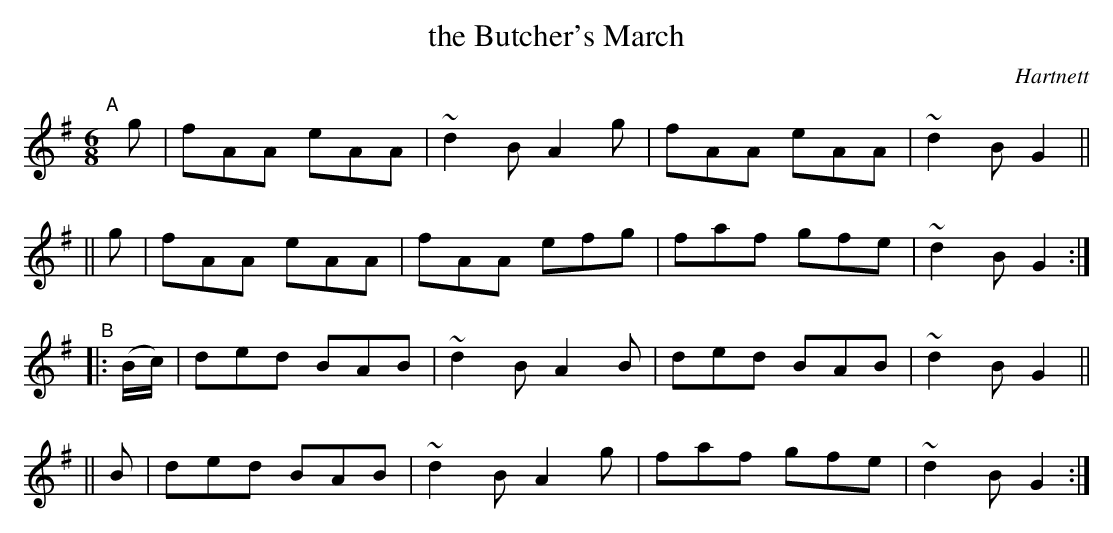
X:1
T: the Butcher's March
O: Hartnett
M: 6/8
L: 1/8
K: G
"^A"\
[|]g | fAA eAA | ~d2B A2g | fAA eAA | ~d2B G2 ||
|| g | fAA eAA |  fAA efg | faf gfe | ~d2B G2 :|
"^B"\
|:(B/c/)| ded BAB | ~d2B A2B | ded BAB | ~d2B G2 ||
|| B    | ded BAB | ~d2B A2g | faf gfe | ~d2B G2 :|
